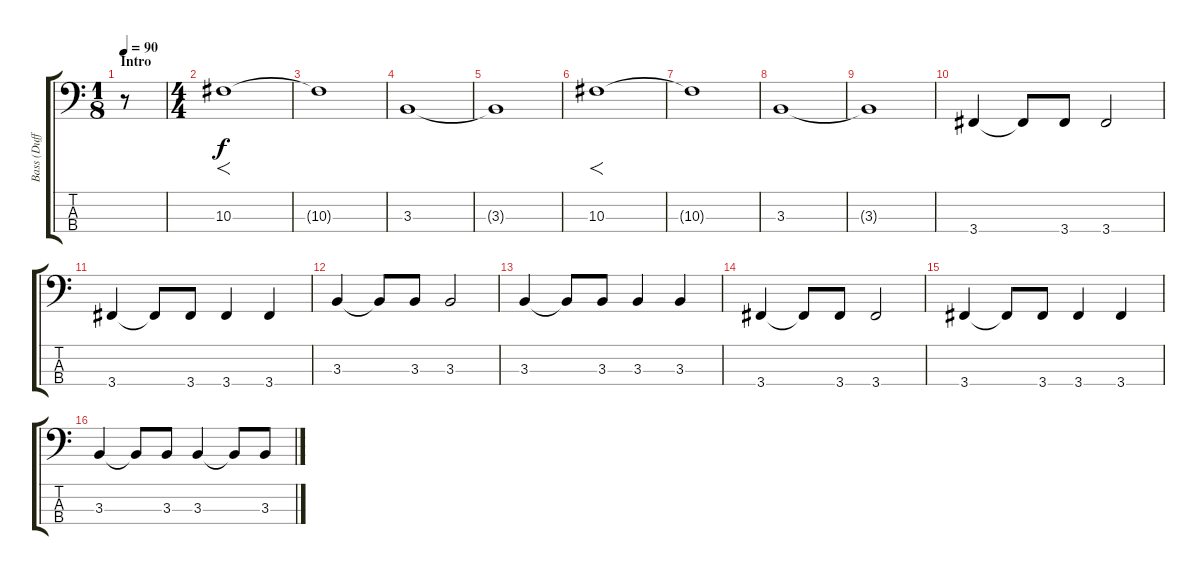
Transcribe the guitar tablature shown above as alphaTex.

\track ("Bass (Duff)" "Bass (Duff") {instrument electricbasspick}
\staff {score tabs}
\tuning (Gb2 Db2 Ab1 Eb1) {hide}
\ts (1 8)
\section ("" "Intro")
\tempo 90
\clef f4
\ks c
r.8{dy f instrument electricbasspick} |
\ts (4 4)
10.3.1{f} |
10.3{t}.1 |
3.3.1 |
3.3{t}.1 |
10.3.1{f} |
10.3{t}.1 |
3.3.1 |
3.3{t}.1 |
3.4.4 3.4{t}.8 3.4.8 3.4.2 |
3.4.4 3.4{t}.8 3.4.8 3.4.4 3.4.4 |
3.3.4 3.3{t}.8 3.3.8 3.3.2 |
3.3.4 3.3{t}.8 3.3.8 3.3.4 3.3.4 |
3.4.4 3.4{t}.8 3.4.8 3.4.2 |
3.4.4 3.4{t}.8 3.4.8 3.4.4 3.4.4 |
3.3.4 3.3{t}.8 3.3.8 3.3.4 3.3{t}.8 3.3.8
